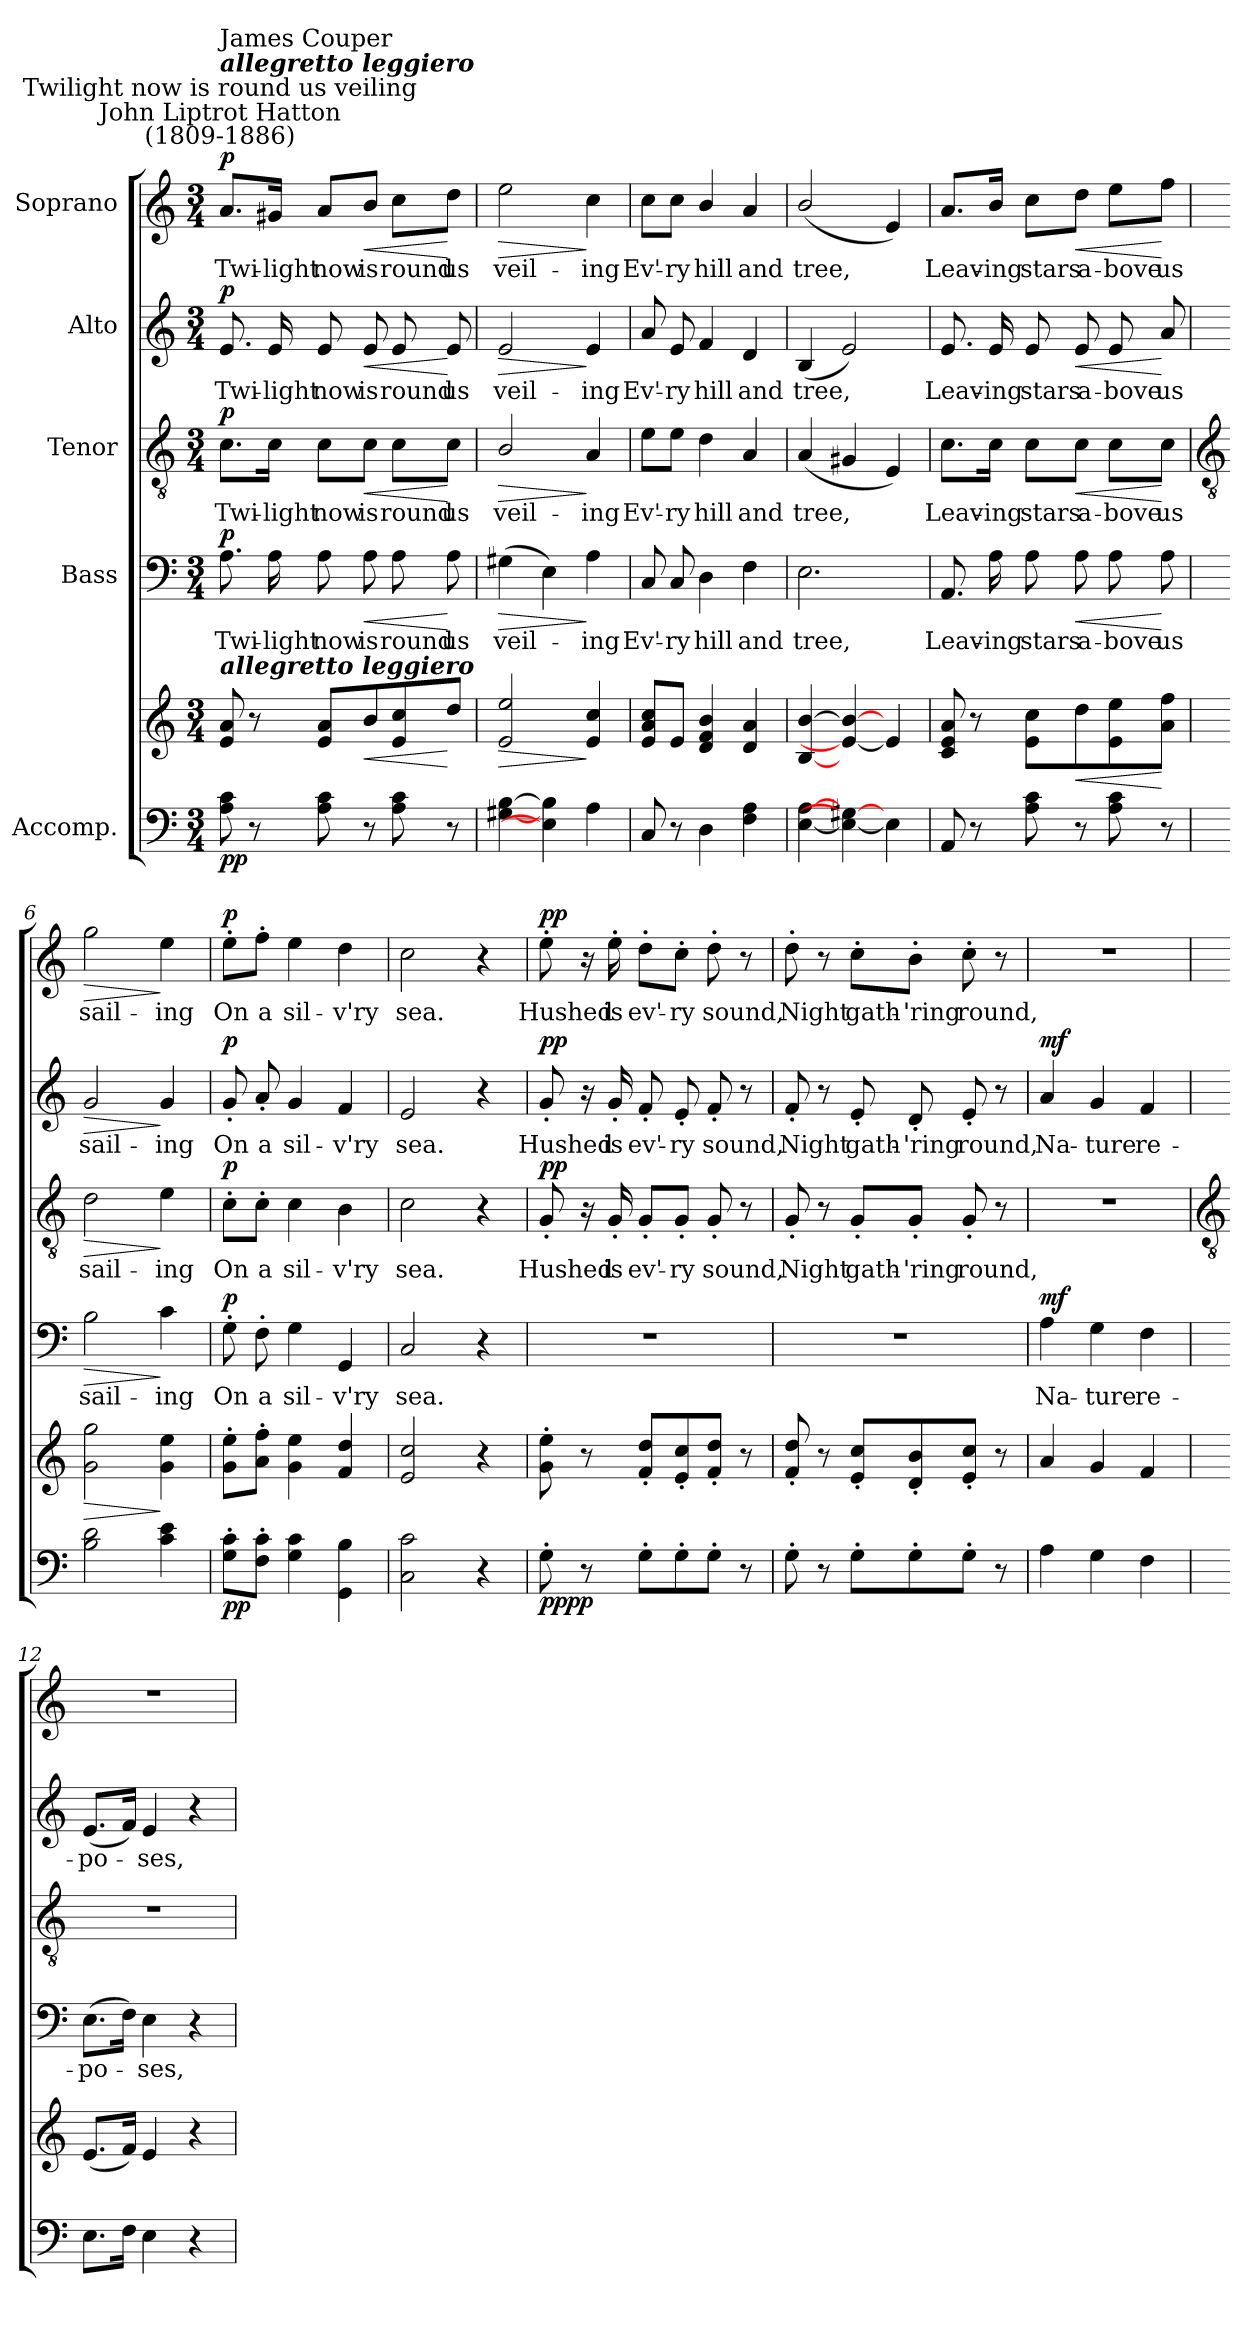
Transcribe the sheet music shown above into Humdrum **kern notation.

**kern	**kern	**dynam	**kern	**text	**dynam	**kern	**text	**dynam	**kern	**text	**dynam	**kern	**text	**dynam
*part5	*part5	*part5	*part4	*part4	*part4	*part3	*part3	*part3	*part2	*part2	*part2	*part1	*part1	*part1
*staff6	*staff5	*staff5/6	*staff4	*staff4	*staff4	*staff3	*staff3	*staff3	*staff2	*staff2	*staff2	*staff1	*staff1	*staff1
*I"Accomp.	*	*	*I"Bass	*	*	*I"Tenor	*	*	*I"Alto	*	*	*I"Soprano	*	*
*clefF4	*clefG2	*	*clefF4	*	*	*clefGv2	*	*	*clefG2	*	*	*clefG2	*	*
*k[]	*k[]	*	*k[]	*	*	*k[]	*	*	*k[]	*	*	*k[]	*	*
*C:	*C:	*	*C:	*	*	*C:	*	*	*C:	*	*	*C:	*	*
*M3/4	*M3/4	*	*M3/4	*	*	*M3/4	*	*	*M3/4	*	*	*M3/4	*	*
*MM80	*MM80	*	*MM80	*	*	*MM80	*	*	*MM80	*	*	*MM80	*	*
=1	=1	=1	=1	=1	=1	=1	=1	=1	=1	=1	=1	=1	=1	=1
!	!	!	!	!	!	!	!	!	!	!	!	!LO:TX:a:cj:t=John Liptrot Hatton\n(1809-1886)	!	!
!	!	!	!	!	!	!	!	!	!	!	!	!LO:TX:a:cj:t=Twilight now is round us veiling	!	!
!	!	!	!	!	!	!	!	!	!	!	!	!LO:TX:a:Bi:t=allegretto leggiero	!	!
!	!	!	!	!	!	!	!	!	!	!	!	!LO:TX:a:t=James Couper	!	!
!	!LO:TX:a:Bi:t=allegretto leggiero	!	!	!	!	!	!	!	!	!	!	!	!	!
!	!	!LO:DY:b=2	!	!LO:LY:b	!	!	!LO:LY:b	!	!	!LO:LY:b	!	!	!LO:LY:b	!
!	!	!LO:DY:n=1:b	!	!	!LO:DY:b	!	!	!LO:DY:b	!	!	!LO:DY:b	!	!	!LO:DY:b
8A 8c	8e/ 8a/	p p	8.A	Twi-	p	8.c\L	Twi-	p	8.e	Twi-	p	8.a/L	Twi-	p
8r	8r	.	.	.	.	.	.	.	.	.	.	.	.	.
!	!	!	!	!LO:LY:b	!	!	!LO:LY:b	!	!	!LO:LY:b	!	!	!LO:LY:b	!
.	.	.	16A	-light	.	16c\Jk	-light	.	16e	-light	.	16g#X/Jk	-light	.
!	!	!	!	!LO:LY:b	!	!	!LO:LY:b	!	!	!LO:LY:b	!	!	!LO:LY:b	!
8A 8c	8e 8aL	.	8A	now	.	8c\L	now	.	8e	now	.	8a/L	now	.
!	!	!LO:HP:b	!	!LO:LY:b	!LO:HP:b	!	!LO:LY:b	!LO:HP:b	!	!LO:LY:b	!LO:HP:b	!	!LO:LY:b	!LO:HP:b
8r	8b	<	8A	is	<	8c\J	is	<	8e	is	<	8b/J	is	<
!	!	!	!	!LO:LY:b	!	!	!LO:LY:b	!	!	!LO:LY:b	!	!	!LO:LY:b	!
8A 8c	8e 8cc	.	8A	round	.	8c\L	round	.	8e	round	.	8cc\L	round	.
!	!	!	!	!LO:LY:b	!	!	!LO:LY:b	!	!	!LO:LY:b	!	!	!LO:LY:b	!
8r	8ddJ	[	8A	us	[	8c\J	us	[	8e	us	[	8dd\J	us	[
=2	=2	=2	=2	=2	=2	=2	=2	=2	=2	=2	=2	=2	=2	=2
!	!	!LO:HP:b	!	!LO:LY:b	!LO:HP:b	!	!LO:LY:b	!LO:HP:b	!	!LO:LY:b	!LO:HP:b	!	!LO:LY:b	!LO:HP:b
[4G#X [4B	2e 2ee	>	(>4G#X	veil-	>	2B/	veil-	>	2e	veil-	>	2ee	veil-	>
4E] 4B]	.	.	4E)	.	.	.	.	.	.	.	.	.	.	.
!	!	!	!	!LO:LY:b	!	!	!LO:LY:b	!	!	!LO:LY:b	!	!	!LO:LY:b	!
4A	4e 4cc	]	4A	ing	]	4A	-ing	]	4e	-ing	]	4cc	-ing	]
=3	=3	=3	=3	=3	=3	=3	=3	=3	=3	=3	=3	=3	=3	=3
!	!	!	!	!LO:LY:b	!	!	!LO:LY:b	!	!	!LO:LY:b	!	!	!LO:LY:b	!
8C	8e 8a 8ccL	.	8C	Ev'-	.	8e\L	Ev'-	.	8a	Ev'-	.	8cc\L	Ev'-	.
!	!	!	!	!LO:LY:b	!	!	!LO:LY:b	!	!	!LO:LY:b	!	!	!LO:LY:b	!
8r	8eJ	.	8C	-ry	.	8e\J	-ry	.	8e	-ry	.	8cc\J	-ry	.
!	!	!	!	!LO:LY:b	!	!	!LO:LY:b	!	!	!LO:LY:b	!	!	!LO:LY:b	!
4D	4d/ 4f/ 4b/	.	4D	hill	.	4d	hill	.	4f	hill	.	4b/	hill	.
!	!	!	!	!LO:LY:b	!	!	!LO:LY:b	!	!	!LO:LY:b	!	!	!LO:LY:b	!
4F 4A	4d 4a	.	4F	and	.	4A	and	.	4d	and	.	4a	and	.
=4	=4	=4	=4	=4	=4	=4	=4	=4	=4	=4	=4	=4	=4	=4
!	!	!	!	!LO:LY:b	!	!	!LO:LY:b	!	!	!LO:LY:b	!	!	!LO:LY:b	!
[4E [4A	[4B/ [4b/	.	2.E	tree,	.	(<4A	tree,	.	(<4B	tree,	.	(<2b/	tree,	.
4E_ 4G#X_	4e/_ 4b/_	.	.	.	.	4G#X	.	.	2e)	.	.	.	.	.
4E]	4e]	.	.	.	.	4E)	.	.	.	.	.	4e)	.	.
=5	=5	=5	=5	=5	=5	=5	=5	=5	=5	=5	=5	=5	=5	=5
!	!	!	!	!LO:LY:b	!	!	!LO:LY:b	!	!	!LO:LY:b	!	!	!LO:LY:b	!
8AA	8c 8e 8a	.	8.AA	Leav-	.	8.c\L	Leav-	.	8.e	Leav-	.	8.a/L	Leav-	.
8r	8r	.	.	.	.	.	.	.	.	.	.	.	.	.
!	!	!	!	!LO:LY:b	!	!	!LO:LY:b	!	!	!LO:LY:b	!	!	!LO:LY:b	!
.	.	.	16A	-ing	.	16c\Jk	-ing	.	16e	-ing	.	16b/Jk	-ing	.
!	!	!	!	!LO:LY:b	!	!	!LO:LY:b	!	!	!LO:LY:b	!	!	!LO:LY:b	!
8A 8c	8e 8ccL	.	8A	stars	.	8c\L	stars	.	8e	stars	.	8cc\L	stars	.
!	!	!LO:HP:b	!	!LO:LY:b	!LO:HP:b	!	!LO:LY:b	!LO:HP:b	!	!LO:LY:b	!LO:HP:b	!	!LO:LY:b	!LO:HP:b
8r	8dd	<	8A	a-	<	8c\J	a-	<	8e	a-	<	8dd\J	a-	<
!	!	!	!	!LO:LY:b	!	!	!LO:LY:b	!	!	!LO:LY:b	!	!	!LO:LY:b	!
8A 8c	8e 8ee	.	8A	-bove	.	8c\L	-bove	.	8e	-bove	.	8ee\L	-bove	.
!	!	!	!	!LO:LY:b	!	!	!LO:LY:b	!	!	!LO:LY:b	!	!	!LO:LY:b	!
8r	8a 8ffJ	[	8A	us	[	8c\J	us	[	8a	us	[	8ff\J	us	[
!!LO:LB:g=z
=6	=6	=6	=6	=6	=6	=6	=6	=6	=6	=6	=6	=6	=6	=6
*	*	*	*	*	*	*clefGv2	*	*	*	*	*	*	*	*
!	!	!LO:HP:b	!	!LO:LY:b	!LO:HP:b	!	!LO:LY:b	!LO:HP:b	!	!LO:LY:b	!LO:HP:b	!	!LO:LY:b	!LO:HP:b
2B 2d	2g 2gg	>	2B	sail-	>	2d	sail-	>	2g	sail-	>	2gg	sail-	>
!	!	!	!	!LO:LY:b	!	!	!LO:LY:b	!	!	!LO:LY:b	!	!	!LO:LY:b	!
4c 4e	4g 4ee	]	4c	-ing	]	4e	-ing	]	4g	-ing	]	4ee	-ing	]
=7	=7	=7	=7	=7	=7	=7	=7	=7	=7	=7	=7	=7	=7	=7
!	!	!LO:DY:b=2	!	!LO:LY:b	!	!	!LO:LY:b	!	!	!LO:LY:b	!	!	!LO:LY:b	!
!	!	!LO:DY:n=1:b	!	!	!LO:DY:b	!	!	!LO:DY:b	!	!	!LO:DY:b	!	!	!LO:DY:b
8G' 8c'L	8g' 8ee'L	p p	8G'	On	p	8c'\L	On	p	8g'	On	p	8ee'\L	On	p
!	!	!	!	!LO:LY:b	!	!	!LO:LY:b	!	!	!LO:LY:b	!	!	!LO:LY:b	!
8F' 8c'J	8a' 8ff'J	.	8F'	a	.	8c'\J	a	.	8a'	a	.	8ff'\J	a	.
!	!	!	!	!LO:LY:b	!	!	!LO:LY:b	!	!	!LO:LY:b	!	!	!LO:LY:b	!
4G 4c	4g 4ee	.	4G	sil-	.	4c	sil-	.	4g	sil-	.	4ee	sil-	.
!	!	!	!	!LO:LY:b	!	!	!LO:LY:b	!	!	!LO:LY:b	!	!	!LO:LY:b	!
4GG 4B	4f 4dd	.	4GG	-v'ry	.	4B	-v'ry	.	4f	-v'ry	.	4dd	-v'ry	.
=8	=8	=8	=8	=8	=8	=8	=8	=8	=8	=8	=8	=8	=8	=8
!	!	!	!	!LO:LY:b	!	!	!LO:LY:b	!	!	!LO:LY:b	!	!	!LO:LY:b	!
2C 2c	2e 2cc	.	2C	sea.	.	2c	sea.	.	2e	sea.	.	2cc	sea.	.
4r	4r	.	4r	.	.	4r	.	.	4r	.	.	4r	.	.
=9	=9	=9	=9	=9	=9	=9	=9	=9	=9	=9	=9	=9	=9	=9
!	!	!LO:DY:b=2	!LO:N:vis=1	!	!	!	!LO:LY:b	!	!	!LO:LY:b	!	!	!LO:LY:b	!
!	!	!LO:DY:n=1:b	!	!	!	!	!	!LO:DY:b	!	!	!LO:DY:b	!	!	!LO:DY:b
8G'	8g' 8ee'	pp pp	2.r	.	.	8G'	Hushed	pp	8g'	Hushed	pp	8ee'	Hushed	pp
8r	8r	.	.	.	.	16r	.	.	16r	.	.	16r	.	.
!	!	!	!	!	!	!	!LO:LY:b	!	!	!LO:LY:b	!	!	!LO:LY:b	!
.	.	.	.	.	.	16G'	is	.	16g'	is	.	16ee'	is	.
!	!	!	!	!	!	!	!LO:LY:b	!	!	!LO:LY:b	!	!	!LO:LY:b	!
8G'L	8f' 8dd'L	.	.	.	.	8G'/L	ev'-	.	8f'	ev'-	.	8dd'\L	ev'-	.
!	!	!	!	!	!	!	!LO:LY:b	!	!	!LO:LY:b	!	!	!LO:LY:b	!
8G'	8e' 8cc'	.	.	.	.	8G'/J	-ry	.	8e'	-ry	.	8cc'\J	-ry	.
!	!	!	!	!	!	!	!LO:LY:b	!	!	!LO:LY:b	!	!	!LO:LY:b	!
8G'J	8f' 8dd'J	.	.	.	.	8G'	sound,	.	8f'	sound,	.	8dd'	sound,	.
8r	8r	.	.	.	.	8r	.	.	8r	.	.	8r	.	.
=10	=10	=10	=10	=10	=10	=10	=10	=10	=10	=10	=10	=10	=10	=10
!	!	!	!LO:N:vis=1	!	!	!	!LO:LY:b	!	!	!LO:LY:b	!	!	!LO:LY:b	!
8G'	8f' 8dd'	.	2.r	.	.	8G'	Night	.	8f'	Night	.	8dd'	Night	.
8r	8r	.	.	.	.	8r	.	.	8r	.	.	8r	.	.
!	!	!	!	!	!	!	!LO:LY:b	!	!	!LO:LY:b	!	!	!LO:LY:b	!
8G'L	8e' 8cc'L	.	.	.	.	8G'/L	gath-	.	8e'	gath-	.	8cc'\L	gath-	.
!	!	!	!	!	!	!	!LO:LY:b	!	!	!LO:LY:b	!	!	!LO:LY:b	!
8G'	8d' 8b'	.	.	.	.	8G'/J	-'ring	.	8d'	-'ring	.	8b'\J	-'ring	.
!	!	!	!	!	!	!	!LO:LY:b	!	!	!LO:LY:b	!	!	!LO:LY:b	!
8G'J	8e' 8cc'J	.	.	.	.	8G'	round,	.	8e'	round,	.	8cc'	round,	.
8r	8r	.	.	.	.	8r	.	.	8r	.	.	8r	.	.
=11	=11	=11	=11	=11	=11	=11	=11	=11	=11	=11	=11	=11	=11	=11
!	!	!LO:DY:b=2	!	!LO:LY:b	!	!LO:N:vis=1	!	!	!	!LO:LY:b	!	!LO:N:vis=1	!	!
!	!	!LO:DY:n=1:b	!	!	!LO:DY:b	!	!	!	!	!	!LO:DY:b	!	!	!
4A	4a	mf mf	4A	Na-	mf	2.r	.	.	4a	Na-	mf	2.r	.	.
!	!	!	!	!LO:LY:b	!	!	!	!	!	!LO:LY:b	!	!	!	!
4G	4g	.	4G	-ture	.	.	.	.	4g	-ture	.	.	.	.
!	!	!	!	!LO:LY:b	!	!	!	!	!	!LO:LY:b	!	!	!	!
4F	4f	.	4F	re-	.	.	.	.	4f	re-	.	.	.	.
!!LO:LB:g=z
=12	=12	=12	=12	=12	=12	=12	=12	=12	=12	=12	=12	=12	=12	=12
*	*	*	*	*	*	*clefGv2	*	*	*	*	*	*	*	*
!	!	!	!	!LO:LY:b	!	!LO:N:vis=1	!	!	!	!LO:LY:b	!	!LO:N:vis=1	!	!
8.EL	(<8.eL	.	(>8.EL	-po-	.	2.r	.	.	(<8.eL	-po-	.	2.r	.	.
16FJ	16fJ)	.	16FJ)	.	.	.	.	.	16fJ)	.	.	.	.	.
!	!	!	!	!LO:LY:b	!	!	!	!	!	!LO:LY:b	!	!	!	!
4E	4e	.	4E	ses,	.	.	.	.	4e	ses,	.	.	.	.
4r	4r	.	4r	.	.	.	.	.	4r	.	.	.	.	.
=	=	=	=	=	=	=	=	=	=	=	=	=	=	=
*-	*-	*-	*-	*-	*-	*-	*-	*-	*-	*-	*-	*-	*-	*-
